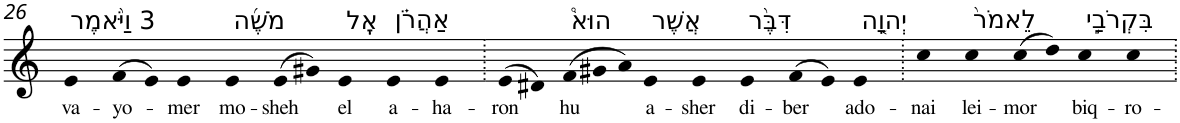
**kern	**text
*part1	*part1
*staff1	*staff1
*I"Piano	*
*I'Pno	*
!!LO:PB:g=z
*clefG2	*
*k[]	*
=26	=26
!LO:TX:a:t=3 וַיֹּ֨אמֶר	!
!	!LO:LY:b
4e	va-
!	!LO:LY:b
(>8f	-yo-
8e)	.
!	!LO:LY:b
4e	-mer
!LO:TX:a:t=מֹשֶׁ֜ה	!
!	!LO:LY:b
4e	mo-
!	!LO:LY:b
(>8e	-sheh
8g#X)	.
!LO:TX:a:t=אֶֽל	!
!	!LO:LY:b
4e	el
!LO:TX:a:t=אַהֲרֹ֗ן	!
!	!LO:LY:b
4e	a-
!	!LO:LY:b
4e	-ha-
=27.	=27.
!	!LO:LY:b
(>8e	-ron
8d#X)	.
*Xtuplet	*
!LO:TX:a:t=הוּא֩	!
!	!LO:LY:b
(>12f	hu
12g#X	.
12a)	.
!LO:TX:a:t=אֲשֶׁר	!
!	!LO:LY:b
4e	a-
!	!LO:LY:b
4e	-sher
!LO:TX:a:t=דִּבֶּ֨ר	!
!	!LO:LY:b
4e	di-
!	!LO:LY:b
(>8f	-ber
8e)	.
!LO:TX:a:t=יְהוָ֤ה	!
!	!LO:LY:b
4e	ado-
=28.	=28.
!	!LO:LY:b
4cc	-nai
!LO:TX:a:t=לֵאמֹר֙	!
!	!LO:LY:b
4cc	lei-
!	!LO:LY:b
(>8cc	-mor
8dd)	.
!LO:TX:a:t=בִּקְרֹבַ֣י	!
!	!LO:LY:b
4cc	biq-
!	!LO:LY:b
4cc	-ro-
=.	=.
*-	*-
